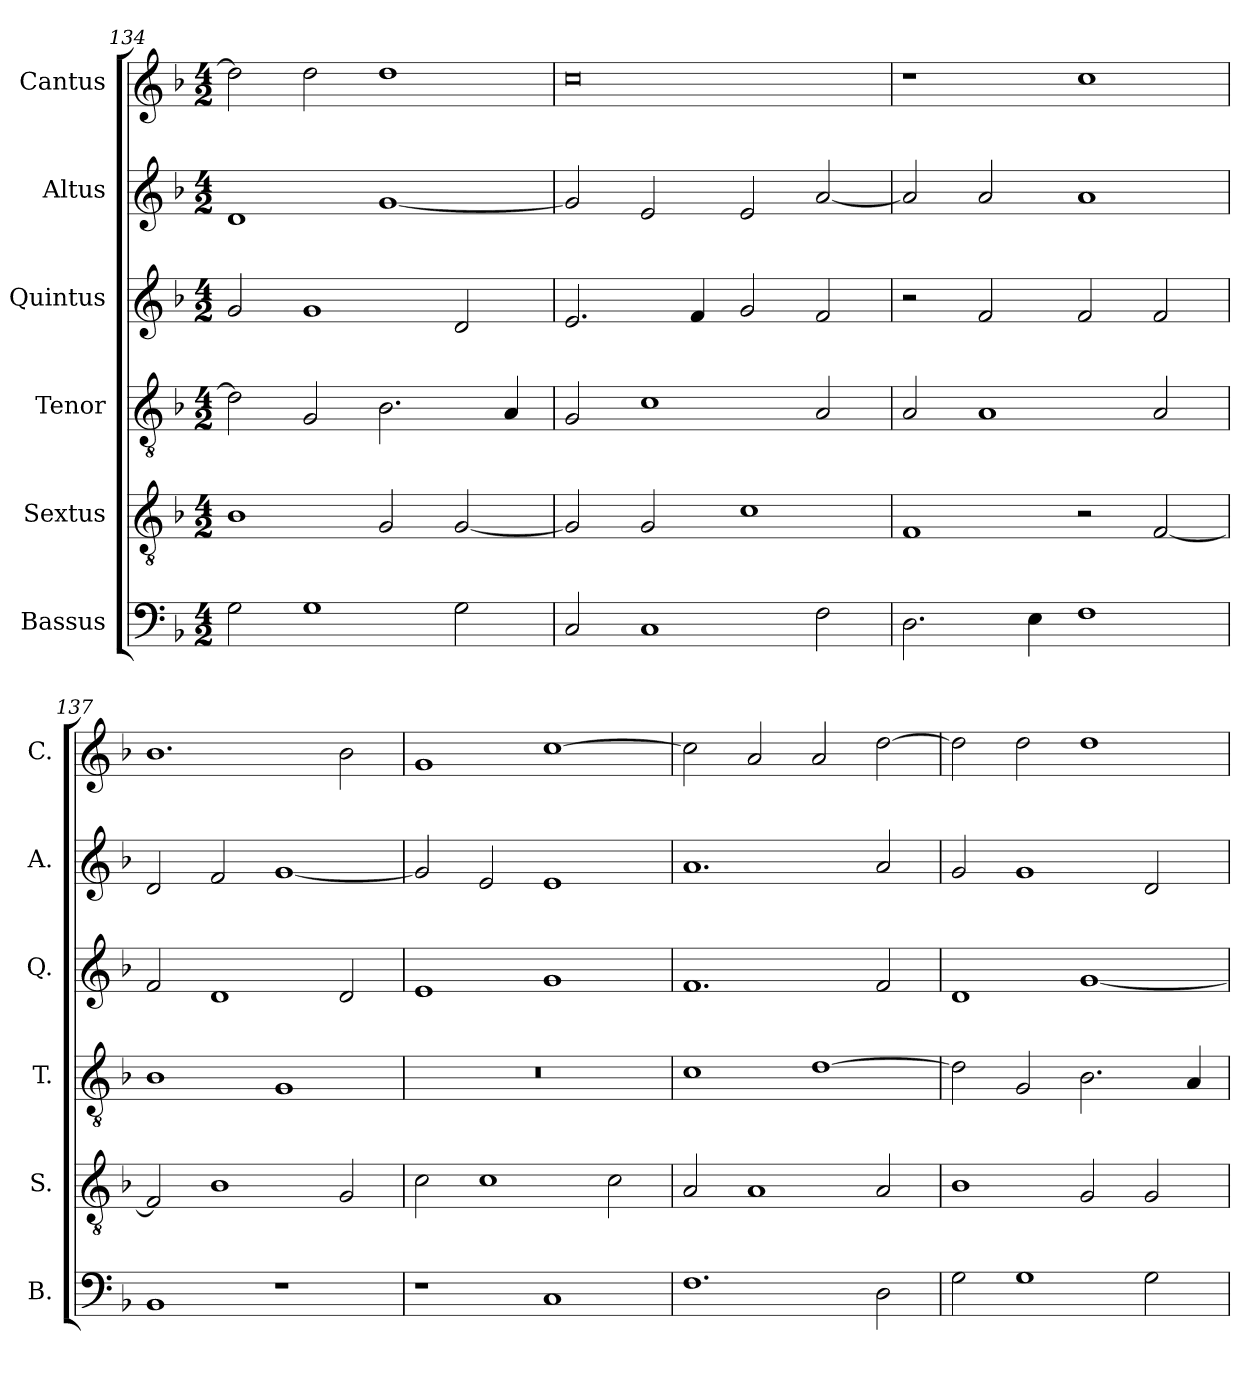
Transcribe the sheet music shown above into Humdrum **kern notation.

**kern	**kern	**kern	**kern	**kern	**kern
*part6	*part5	*part4	*part3	*part2	*part1
*staff6	*staff5	*staff4	*staff3	*staff2	*staff1
*I"Bassus	*I"Sextus	*I"Tenor	*I"Quintus	*I"Altus	*I"Cantus
*I'B.	*I'S.	*I'T.	*I'Q.	*I'A.	*I'C.
*clefF4	*clefGv2	*clefGv2	*clefG2	*clefG2	*clefG2
*k[b-]	*k[b-]	*k[b-]	*k[b-]	*k[b-]	*k[b-]
*M4/2	*M4/2	*M4/2	*M4/2	*M4/2	*M4/2
=134	=134	=134	=134	=134	=134
2G\	1B-	2d\]	2g/	1d	2dd\]
1G	.	2G/	1g	.	2dd\
.	2G/	2.B-\	.	[1g	1dd
2G\	[2G/	.	2d/	.	.
.	.	4A/	.	.	.
=135	=135	=135	=135	=135	=135
2C/	2G/]	2G/	2.e/	2g/]	0cc
1C	2G/	1c	.	2e/	.
.	.	.	4f/	.	.
.	1c	.	2g/	2e/	.
2F\	.	2A/	2f/	[2a/	.
=136	=136	=136	=136	=136	=136
2.D\	1F	2A/	2r	2a/]	1r
.	.	1A	2f/	2a/	.
4E\	.	.	.	.	.
1F	2r	.	2f/	1a	1cc
.	[2F/	2A/	2f/	.	.
=137	=137	=137	=137	=137	=137
1BB-	2F/]	1B-	2f/	2d/	1.b-
.	1B-	.	1d	2f/	.
1r	.	1G	.	[1g	.
.	2G/	.	2d/	.	2b-\
!!LO:PB:g=z
=138	=138	=138	=138	=138	=138
1r	2c\	0r	1e	2g/]	1g
.	1c	.	.	2e/	.
1C	.	.	1g	1e	[1cc
.	2c\	.	.	.	.
=139	=139	=139	=139	=139	=139
1.F	2A/	1c	1.f	1.a	2cc\]
.	1A	.	.	.	2a/
.	.	[1d	.	.	2a/
2D\	2A/	.	2f/	2a/	[2dd\
=140	=140	=140	=140	=140	=140
2G\	1B-	2d\]	1d	2g/	2dd\]
1G	.	2G/	.	1g	2dd\
.	2G/	2.B-\	[1g	.	1dd
2G\	2G/	.	.	2d/	.
.	.	4A/	.	.	.
=	=	=	=	=	=
*-	*-	*-	*-	*-	*-
